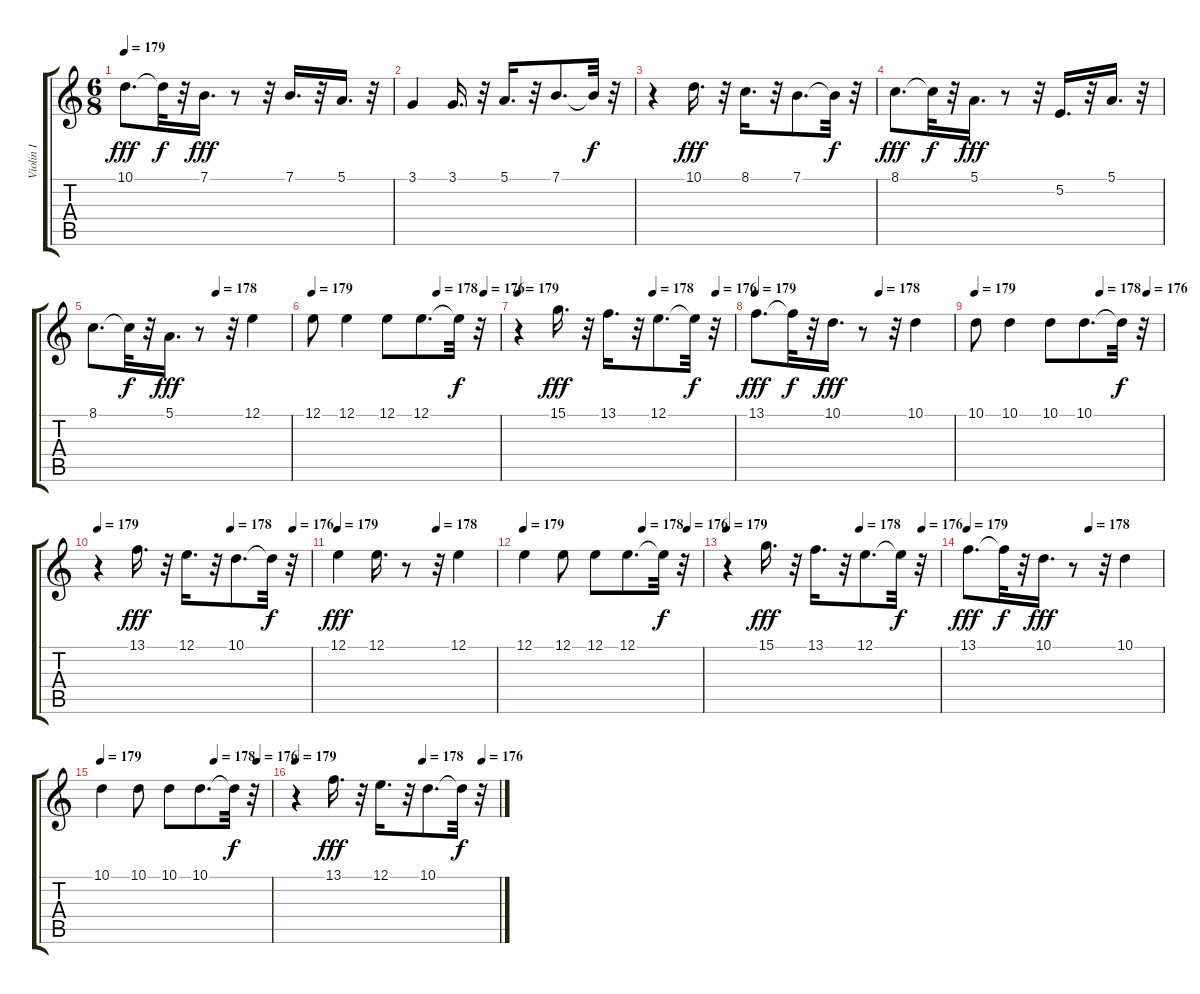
\track ("Violin I" "Violin I") {instrument stringensemble1}
\staff {score tabs}
\tuning (E4 B3 G3 D3 A2 E2) {hide}
\ts (6 8)
\tempo 179
\clef g2
\ks c
10.1.8{d dy fff} 10.1{t}.32{dy f} r.32 7.1.16{d dy fff} r.8 r.32 7.1.16{d} r.32 5.1.16{d} r.32 |
3.1.4 3.1.16{d} r.32 5.1.16{d} r.32 7.1.8{d} 7.1{t}.32{dy f} r.32 |
r.4 10.1.16{d dy fff} r.32 8.1.16{d} r.32 7.1.8{d} 7.1{t}.32{dy f} r.32 |
8.1.8{d dy fff} 8.1{t}.32{dy f} r.32 5.1.16{d dy fff} r.8 r.32 5.2.16{d} r.32 5.1.16{d} r.32 |
\tempo (178 0.625)
8.1.8{d} 8.1{t}.32{dy f} r.32 5.1.16{d dy fff} r.8 r.32 12.1.4 |
\tempo 179
\tempo (178 0.6666666666666666)
\tempo (176 0.9166666666666666)
12.1.8 12.1.4 12.1.8 12.1.8{d} 12.1{t}.32{dy f} r.32 |
\tempo 179
\tempo (178 0.625)
\tempo (176 0.9166666666666666)
r.4 15.1.16{d dy fff} r.32 13.1.16{d} r.32 12.1.8{d} 12.1{t}.32{dy f} r.32 |
\tempo 179
\tempo (178 0.625)
13.1.8{d dy fff} 13.1{t}.32{dy f} r.32 10.1.16{d dy fff} r.8 r.32 10.1.4 |
\tempo 179
\tempo (178 0.6666666666666666)
\tempo (176 0.9166666666666666)
10.1.8 10.1.4 10.1.8 10.1.8{d} 10.1{t}.32{dy f} r.32 |
\tempo 179
\tempo (178 0.625)
\tempo (176 0.9166666666666666)
r.4 13.1.16{d dy fff} r.32 12.1.16{d} r.32 10.1.8{d} 10.1{t}.32{dy f} r.32 |
\tempo 179
\tempo (178 0.625)
12.1.4{dy fff} 12.1.16{d} r.8 r.32 12.1.4 |
\tempo 179
\tempo (178 0.6666666666666666)
\tempo (176 0.9166666666666666)
12.1.4 12.1.8 12.1.8 12.1.8{d} 12.1{t}.32{dy f} r.32 |
\tempo 179
\tempo (178 0.625)
\tempo (176 0.9166666666666666)
r.4 15.1.16{d dy fff} r.32 13.1.16{d} r.32 12.1.8{d} 12.1{t}.32{dy f} r.32 |
\tempo 179
\tempo (178 0.625)
13.1.8{d dy fff} 13.1{t}.32{dy f} r.32 10.1.16{d dy fff} r.8 r.32 10.1.4 |
\tempo 179
\tempo (178 0.6666666666666666)
\tempo (176 0.9166666666666666)
10.1.4 10.1.8 10.1.8 10.1.8{d} 10.1{t}.32{dy f} r.32 |
\tempo 179
\tempo (178 0.625)
\tempo (176 0.9166666666666666)
r.4 13.1.16{d dy fff} r.32 12.1.16{d} r.32 10.1.8{d} 10.1{t}.32{dy f} r.32
